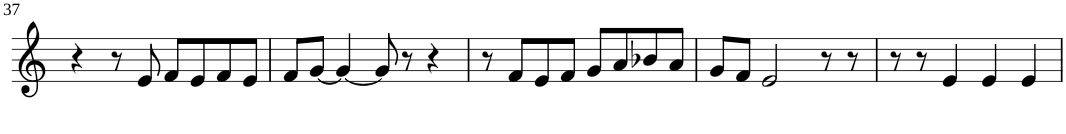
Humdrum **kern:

**kern
*part1
*staff1
*I"Violin
!!LO:PB:g=z
*clefG2
*k[]
*M4/4
=37
4r
8r
8e/
8f/L
8e/
8f/
8e/J
=38
8f/L
[8g/J
4g/_
8g/]
8r
4r
=39
8r
8f/L
8e/
8f/J
8g/L
8a/
8b-X/
8a/J
=40
8g/L
8f/J
2e/
8r
8r
=41
8r
8r
4e/
4e/
4e/
=
*-
